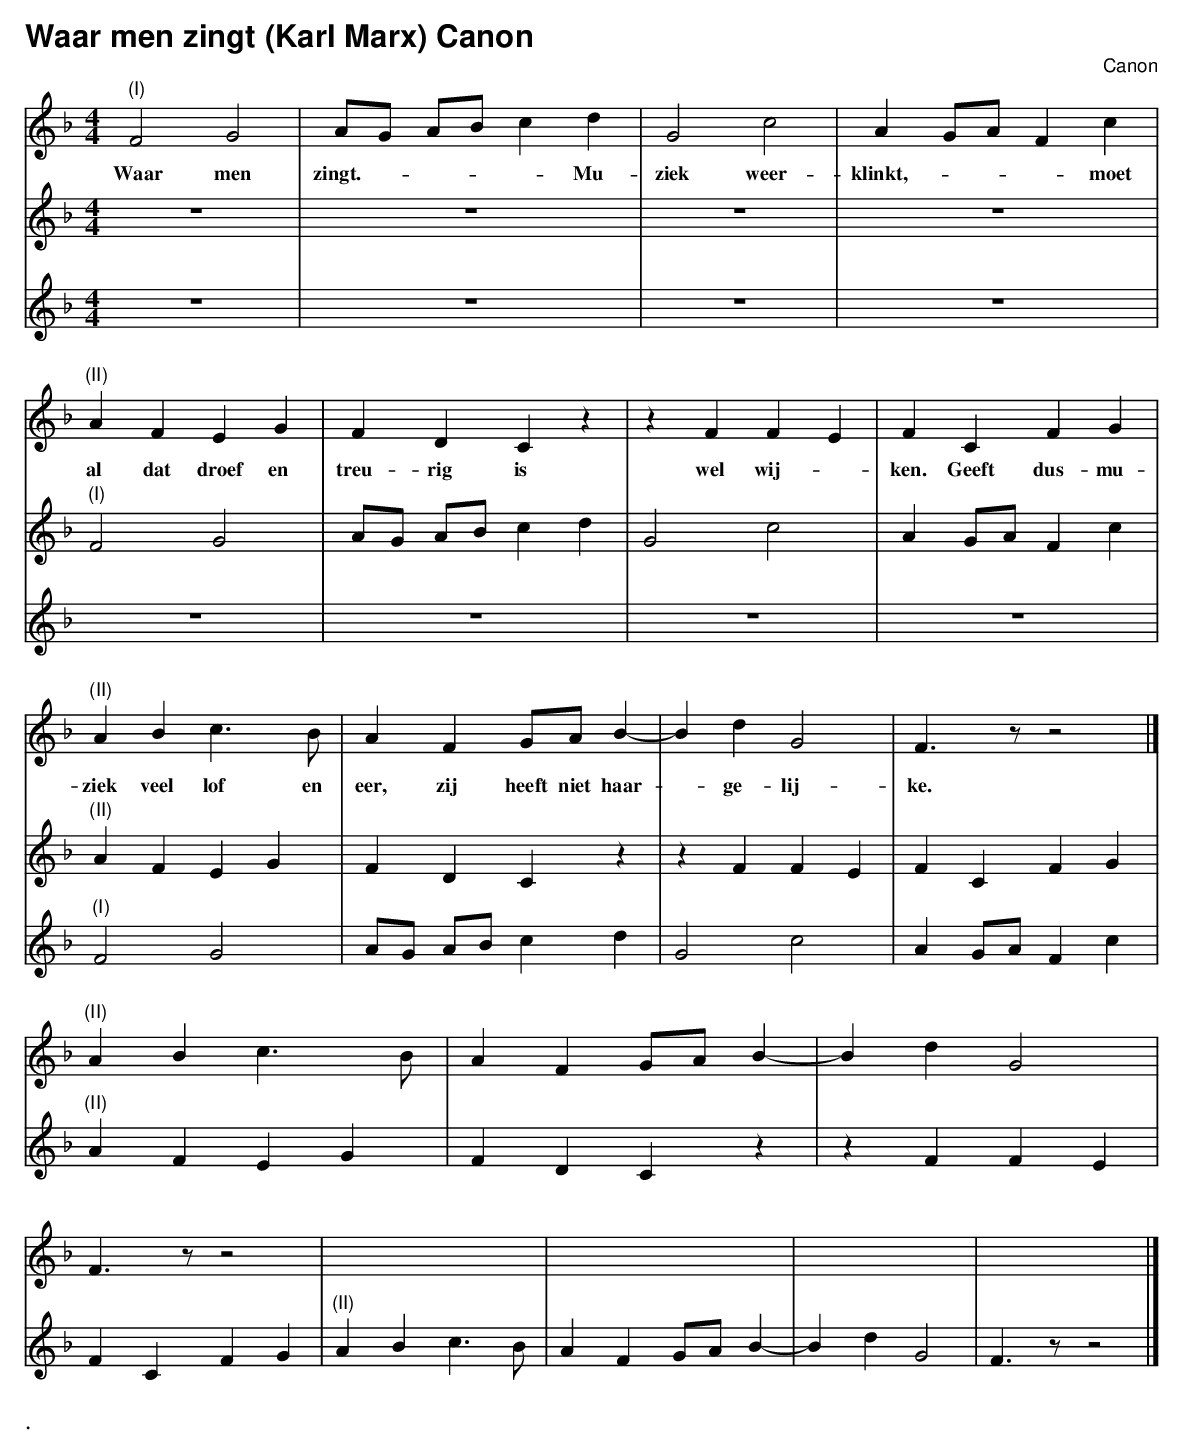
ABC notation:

X:1
T:Waar men zingt (Karl Marx) Canon
C: Canon
Q:1/4=120
M:4/4
L:1/4
K:F clef=treble
V:1
"(I)"F2 G2 | A/G/ A/B/ c d | G2 c2 | A G/A/ F c |"(II)" A F E G | F D C z | z F F E |
w: Waar men zingt.----- Mu-ziek weer-klinkt,---- moet al dat droef en treu-rig is wel wij--
 F C F G | "(II)"A B c3/2 B/ | A F G/A/ B- | B d G2 | F3/2 z/ z2 |]
w: ken. Geeft dus-mu-ziek veel lof en eer, zij heeft niet haar - ge-lij-ke.
V:2
Z|Z|Z|Z|"(I)" F2 G2 | A/G/ A/B/ c d | G2 c2 | A G/A/ F c |"(II)" A F E G | F D C z | z F F E |
 F C F G | "(II)"A B c3/2 B/ | A F G/A/ B- | B d G2 | F3/2 z/ z2 |X|X|X|X|]
V:3
Z|Z|Z|Z|Z|Z|Z|Z|"(I)" F2 G2 | A/G/ A/B/ c d | G2 c2 | A G/A/ F c |"(II)" A F E G | F D C z | z F F E |
 F C F G | "(II)"A B c3/2 B/ | A F G/A/ B- | B d G2 | F3/2 z/ z2 |]
.
